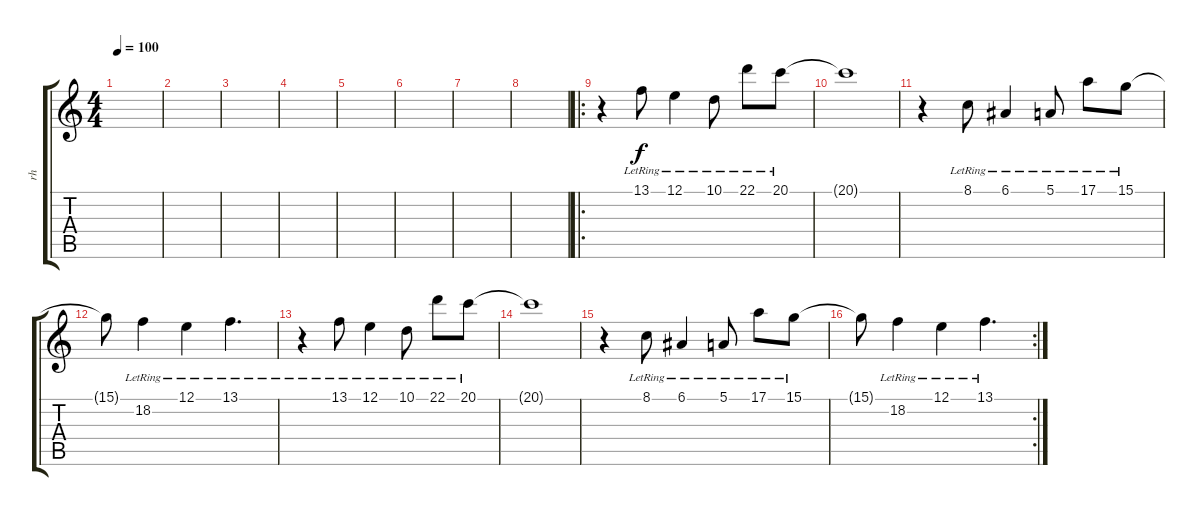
\track ("rh" "rh") {instrument acousticgrandpiano}
\staff {score tabs}
\tuning (E4 B3 G3 D3 A2 E2) {hide}
\ts (4 4)
\tempo 100
\clef g2
\ks c
|
|
|
|
|
|
|
|
\ro
r.4 13.1{lr}.8 12.1{lr}.4 10.1{lr}.8 22.1{lr}.8 20.1{lr}.8 |
20.1{t}.1 |
r.4 8.1{lr}.8 6.1{lr}.4 5.1{lr}.8 17.1{lr}.8 15.1{lr}.8 |
15.1{t}.8 18.2{lr}.4 12.1{lr}.4 13.1{lr}.4{d} |
r.4 13.1{lr}.8 12.1{lr}.4 10.1{lr}.8 22.1{lr}.8 20.1{lr}.8 |
20.1{t}.1 |
r.4 8.1{lr}.8 6.1{lr}.4 5.1{lr}.8 17.1{lr}.8 15.1{lr}.8 |
\rc 2
15.1{t}.8 18.2{lr}.4 12.1{lr}.4 13.1{lr}.4{d}
